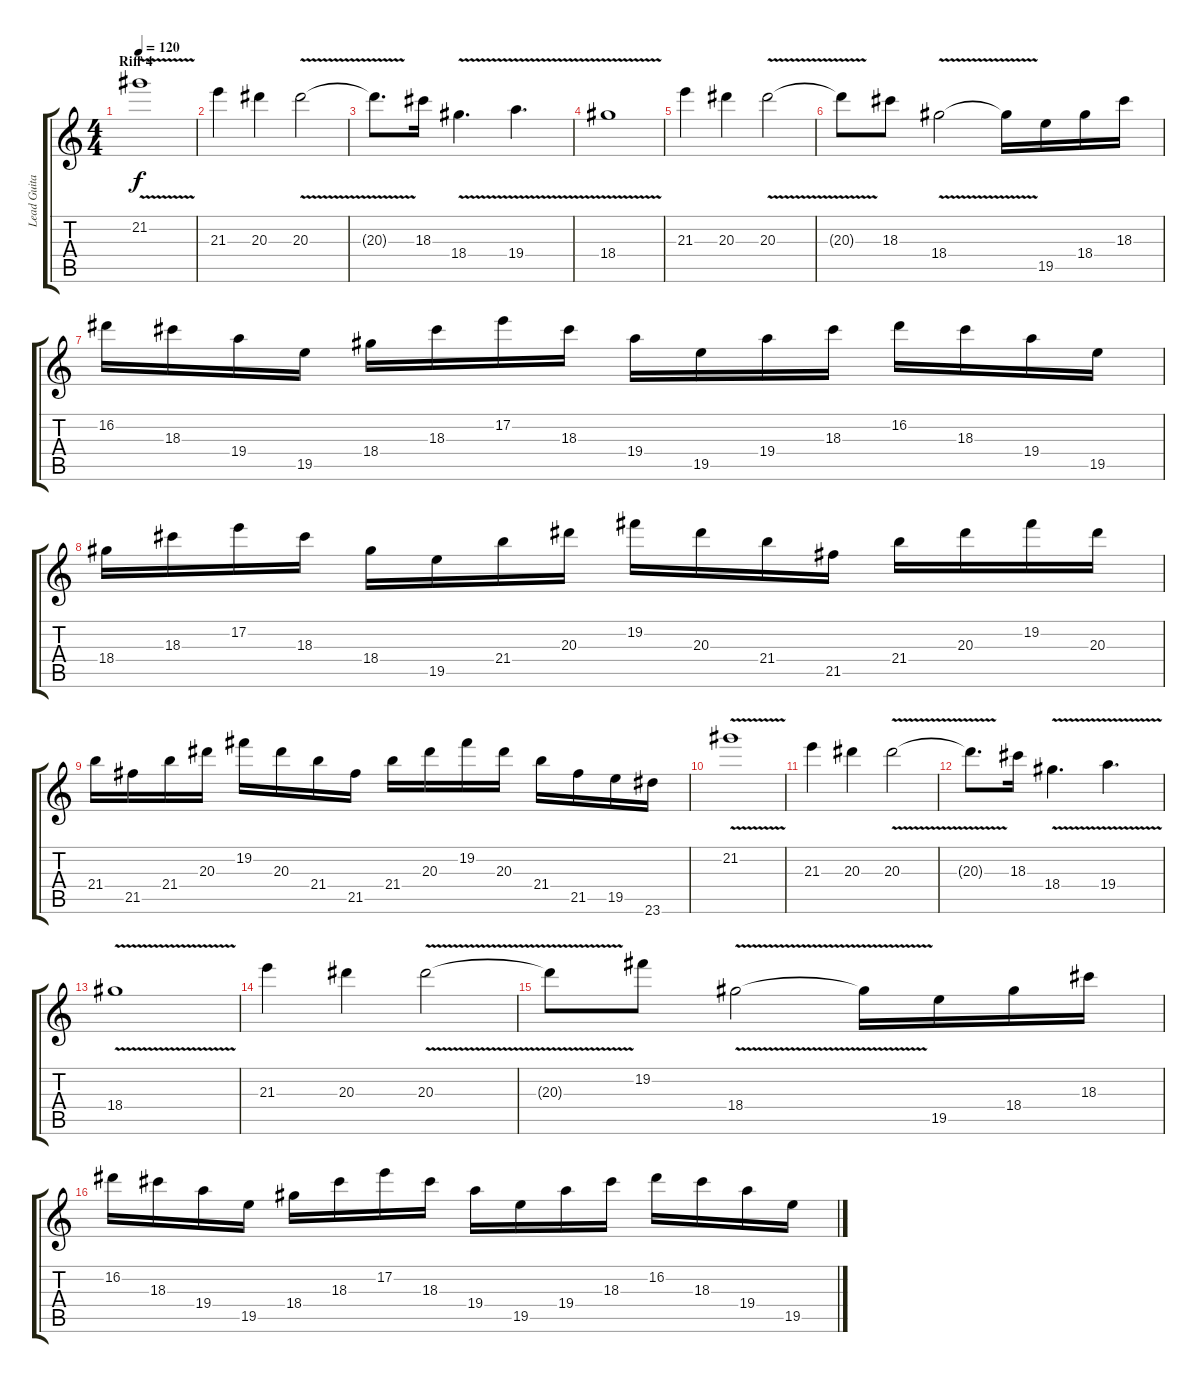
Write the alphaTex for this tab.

\track ("Lead Guitar" "Lead Guita") {instrument overdrivenguitar}
\staff {score tabs}
\tuning (E4 B3 G3 D3 A2 E2) {hide}
\ts (4 4)
\section ("" "Riff 4")
\tempo 120
\clef g2
\ks c
21.2{v}.1{dy f} |
21.3.4 20.3.4 20.3{v}.2 |
20.3{t}.8{d} 18.3.16 18.4{v}.4{d} 19.4{v}.4{d} |
18.4{v}.1 |
21.3.4 20.3.4 20.3{v}.2 |
20.3{t}.8 18.3.8 18.4{v}.2 18.4{t}.16 19.5.16 18.4.16 18.3.16 |
16.2.16 18.3.16 19.4.16 19.5.16 18.4.16 18.3.16 17.2.16 18.3.16 19.4.16 19.5.16 19.4.16 18.3.16 16.2.16 18.3.16 19.4.16 19.5.16 |
18.4.16 18.3.16 17.2.16 18.3.16 18.4.16 19.5.16 21.4.16 20.3.16 19.2.16 20.3.16 21.4.16 21.5.16 21.4.16 20.3.16 19.2.16 20.3.16 |
21.4.16 21.5.16 21.4.16 20.3.16 19.2.16 20.3.16 21.4.16 21.5.16 21.4.16 20.3.16 19.2.16 20.3.16 21.4.16 21.5.16 19.5.16 23.6.16 |
21.2{v}.1 |
21.3.4 20.3.4 20.3{v}.2 |
20.3{t}.8{d} 18.3.16 18.4{v}.4{d} 19.4{v}.4{d} |
18.4{v}.1 |
21.3.4 20.3.4 20.3{v}.2 |
20.3{t}.8 19.2.8 18.4{v}.2 18.4{t}.16 19.5.16 18.4.16 18.3.16 |
16.2.16 18.3.16 19.4.16 19.5.16 18.4.16 18.3.16 17.2.16 18.3.16 19.4.16 19.5.16 19.4.16 18.3.16 16.2.16 18.3.16 19.4.16 19.5.16
